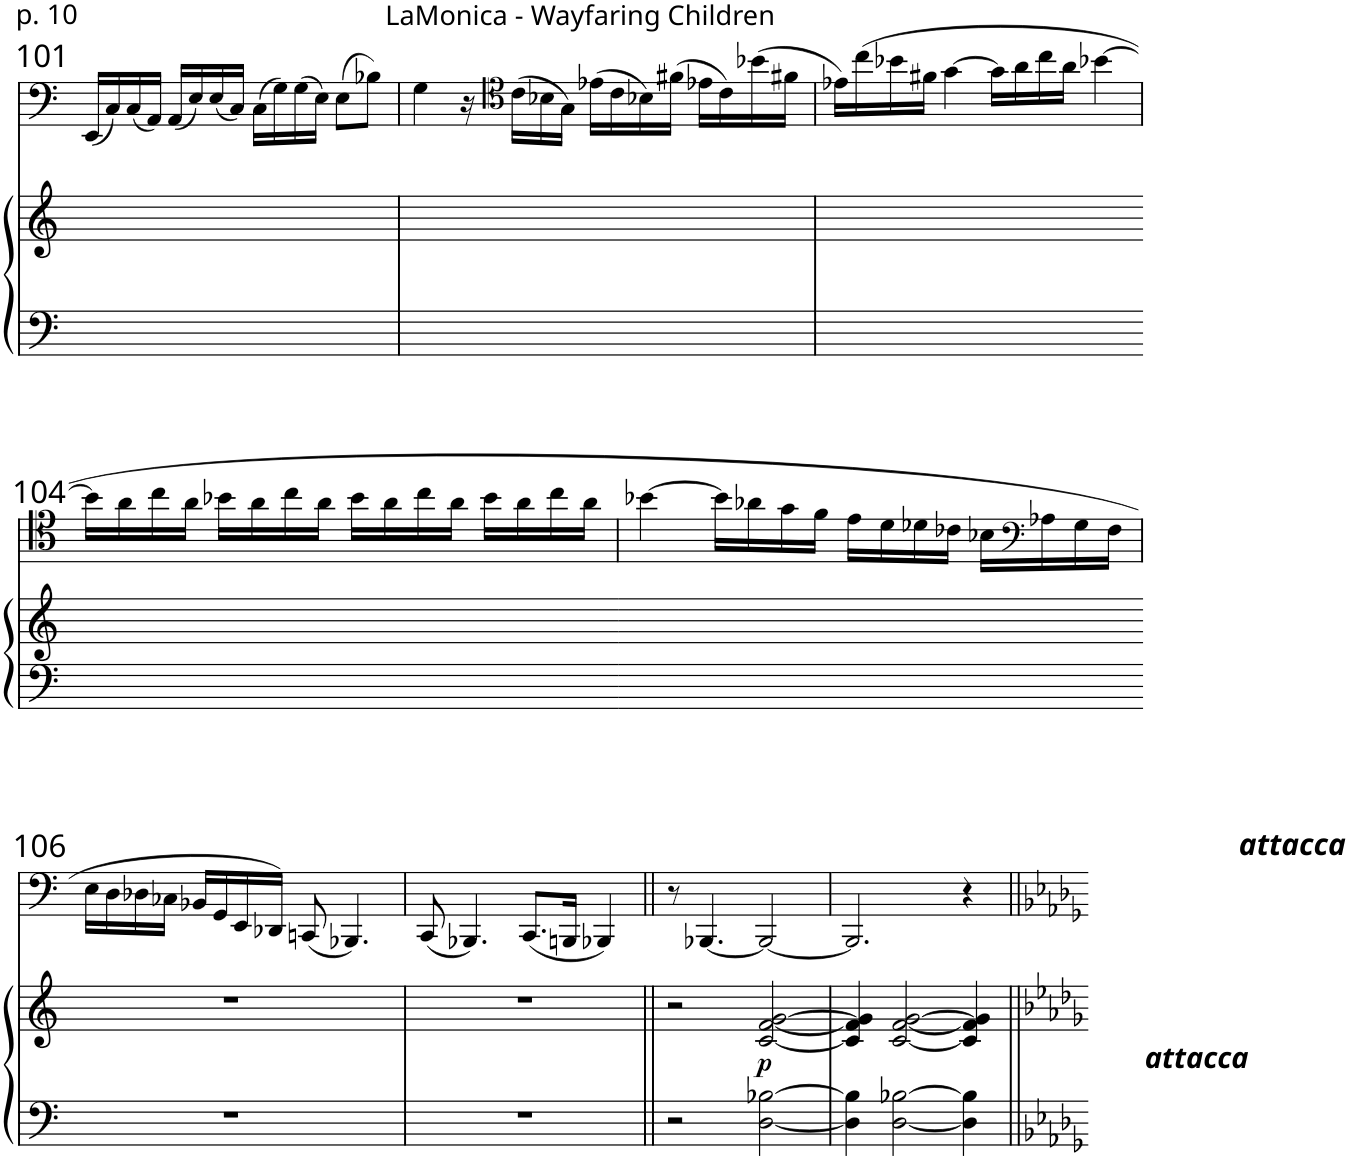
**kern	**kern	**dynam	**kern
*part2	*part2	*part2	*part1
*staff3	*staff2	*staff2/3	*staff1
*I"Piano	*	*	*I"Bassoon
*I'Pno	*	*	*I'Bsn
!!LO:PB:g=z
*clefF4	*clefG2	*	*clefF4
*k[]	*k[]	*	*k[]
*M4/4	*M4/4	*	*M4/4
=101	=101	=101	=101
1ryy	1ryy	.	(16EE/LL
.	.	.	16C/)
.	.	.	(16C/
.	.	.	16AA/JJ)
.	.	.	(16AA/LL
.	.	.	16E/)
.	.	.	(16E/
.	.	.	16C/JJ)
.	.	.	(16C\LL
.	.	.	16G\)
.	.	.	(16G\
.	.	.	16E\JJ)
.	.	.	(8E\L
.	.	.	8B-X\J)
=102	=102	=102	=102
1ryy	1ryy	.	4G\
.	.	.	16r
*	*	*	*clefC4
.	.	.	(16c\LL
.	.	.	16B-X\
.	.	.	16G\JJ)
.	.	.	(16e-X\LL
.	.	.	16c\
.	.	.	16B-X\)
.	.	.	(16f#X\JJ
.	.	.	16e-X\LL
.	.	.	16c\)
.	.	.	(16b-X\
.	.	.	16f#X\JJ
=103	=103	=103	=103
1ryy	1ryy	.	16e-X\LL)
.	.	.	(16cc\
.	.	.	16b-X\
.	.	.	16f#X\JJ
.	.	.	[4g\
.	.	.	16g\LL]
.	.	.	16a\
.	.	.	16cc\
.	.	.	16a\JJ
.	.	.	[4b-X\
!!LO:LB:g=z
=104	=104	=104	=104
1ryy	1ryy	.	16b-\LL]
.	.	.	16a\
.	.	.	16cc\
.	.	.	16a\JJ
.	.	.	16b-X\LL
.	.	.	16a\
.	.	.	16cc\
.	.	.	16a\JJ
.	.	.	16b-\LL
.	.	.	16a\
.	.	.	16cc\
.	.	.	16a\JJ
.	.	.	16b-\LL
.	.	.	16a\
.	.	.	16cc\
.	.	.	16a\JJ
=105	=105	=105	=105
1ryy	1ryy	.	[4b-X\
.	.	.	16b-\LL]
.	.	.	16a-X\
.	.	.	16g\
.	.	.	16f\JJ
.	.	.	16e\LL
.	.	.	16d\
.	.	.	16d-X\
.	.	.	16c-X\JJ
.	.	.	16B-X\LL
*	*	*	*clefF4
.	.	.	16A-X\
.	.	.	16G\
.	.	.	16F\JJ
!!LO:LB:g=z
=106	=106	=106	=106
1r	1r	.	16E\LL
.	.	.	16D\
.	.	.	16D-X\
.	.	.	16C-X\JJ
.	.	.	16BB-X/LL
.	.	.	16GG/
.	.	.	16EE/
.	.	.	16DD-X/JJ)
.	.	.	(8CCn/
.	.	.	4.BBB-X/)
=107	=107	=107	=107
1r	1r	.	(8CC/
.	.	.	4.BBB-X/)
.	.	.	(8.CC/L
.	.	.	16BBBn/Jk
.	.	.	4BBB-X/)
=108||	=108||	=108||	=108||
2r	2r	.	8r
.	.	.	[4.BBB-X/
!	!	!LO:DY:b	!
[2D\ [2B-X\	[2c/ [2f/ [2g/	p	2BBB-/_
=109	=109	=109	=109
!	!	!	!LO:TX:a:Bi:t=attacca
4D\] 4B-\]	4c/] 4f/] 4g/]	.	2.BBB-/]
!LO:TX:a:Bi:t=attacca	!	!	!
[2D\ [2B-X\	[2c/ [2f/ [2g/	.	.
4D\] 4B-\]	4c/] 4f/] 4g/]	.	4r
=||	=||	=||	=||
*-	*-	*-	*-
